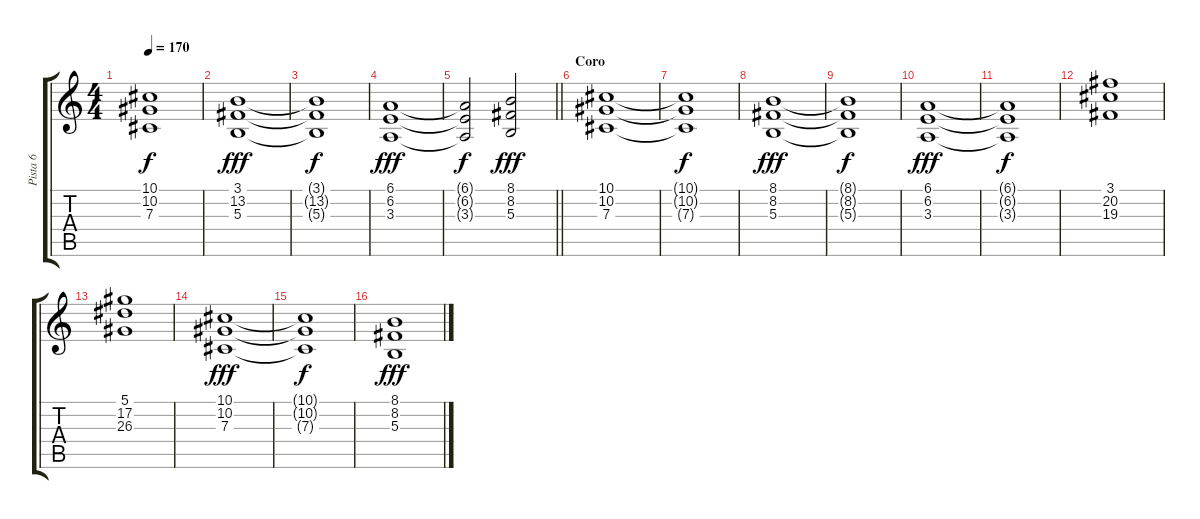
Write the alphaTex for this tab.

\track ("Pista 6" "Pista 6") {instrument stringensemble1}
\staff {score tabs}
\tuning (Eb4 Bb3 Gb3 Db3 Ab2 Eb2) {hide}
\ts (4 4)
\tempo 170
\clef g2
\ks c
(10.1{t} 10.2{t} 7.3{t}).1{dy f} |
(3.1 13.2 5.3).1{dy fff} |
(3.1{t} 13.2{t} 5.3{t}).1{dy f} |
(6.1 6.2 3.3).1{dy fff} |
\barLineRight lightlight
(6.1{t} 6.2{t} 3.3{t}).2{dy f} (8.1 8.2 5.3).2{dy fff} |
\section ("" "Coro")
(10.1 10.2 7.3).1 |
(10.1{t} 10.2{t} 7.3{t}).1{dy f} |
(8.1 8.2 5.3).1{dy fff} |
(8.1{t} 8.2{t} 5.3{t}).1{dy f} |
(6.1 6.2 3.3).1{dy fff} |
(6.1{t} 6.2{t} 3.3{t}).1{dy f} |
(3.1 20.2 19.3).1 |
(5.1 17.2 26.3).1 |
(10.1 10.2 7.3).1{dy fff} |
(10.1{t} 10.2{t} 7.3{t}).1{dy f} |
(8.1 8.2 5.3).1{dy fff}
